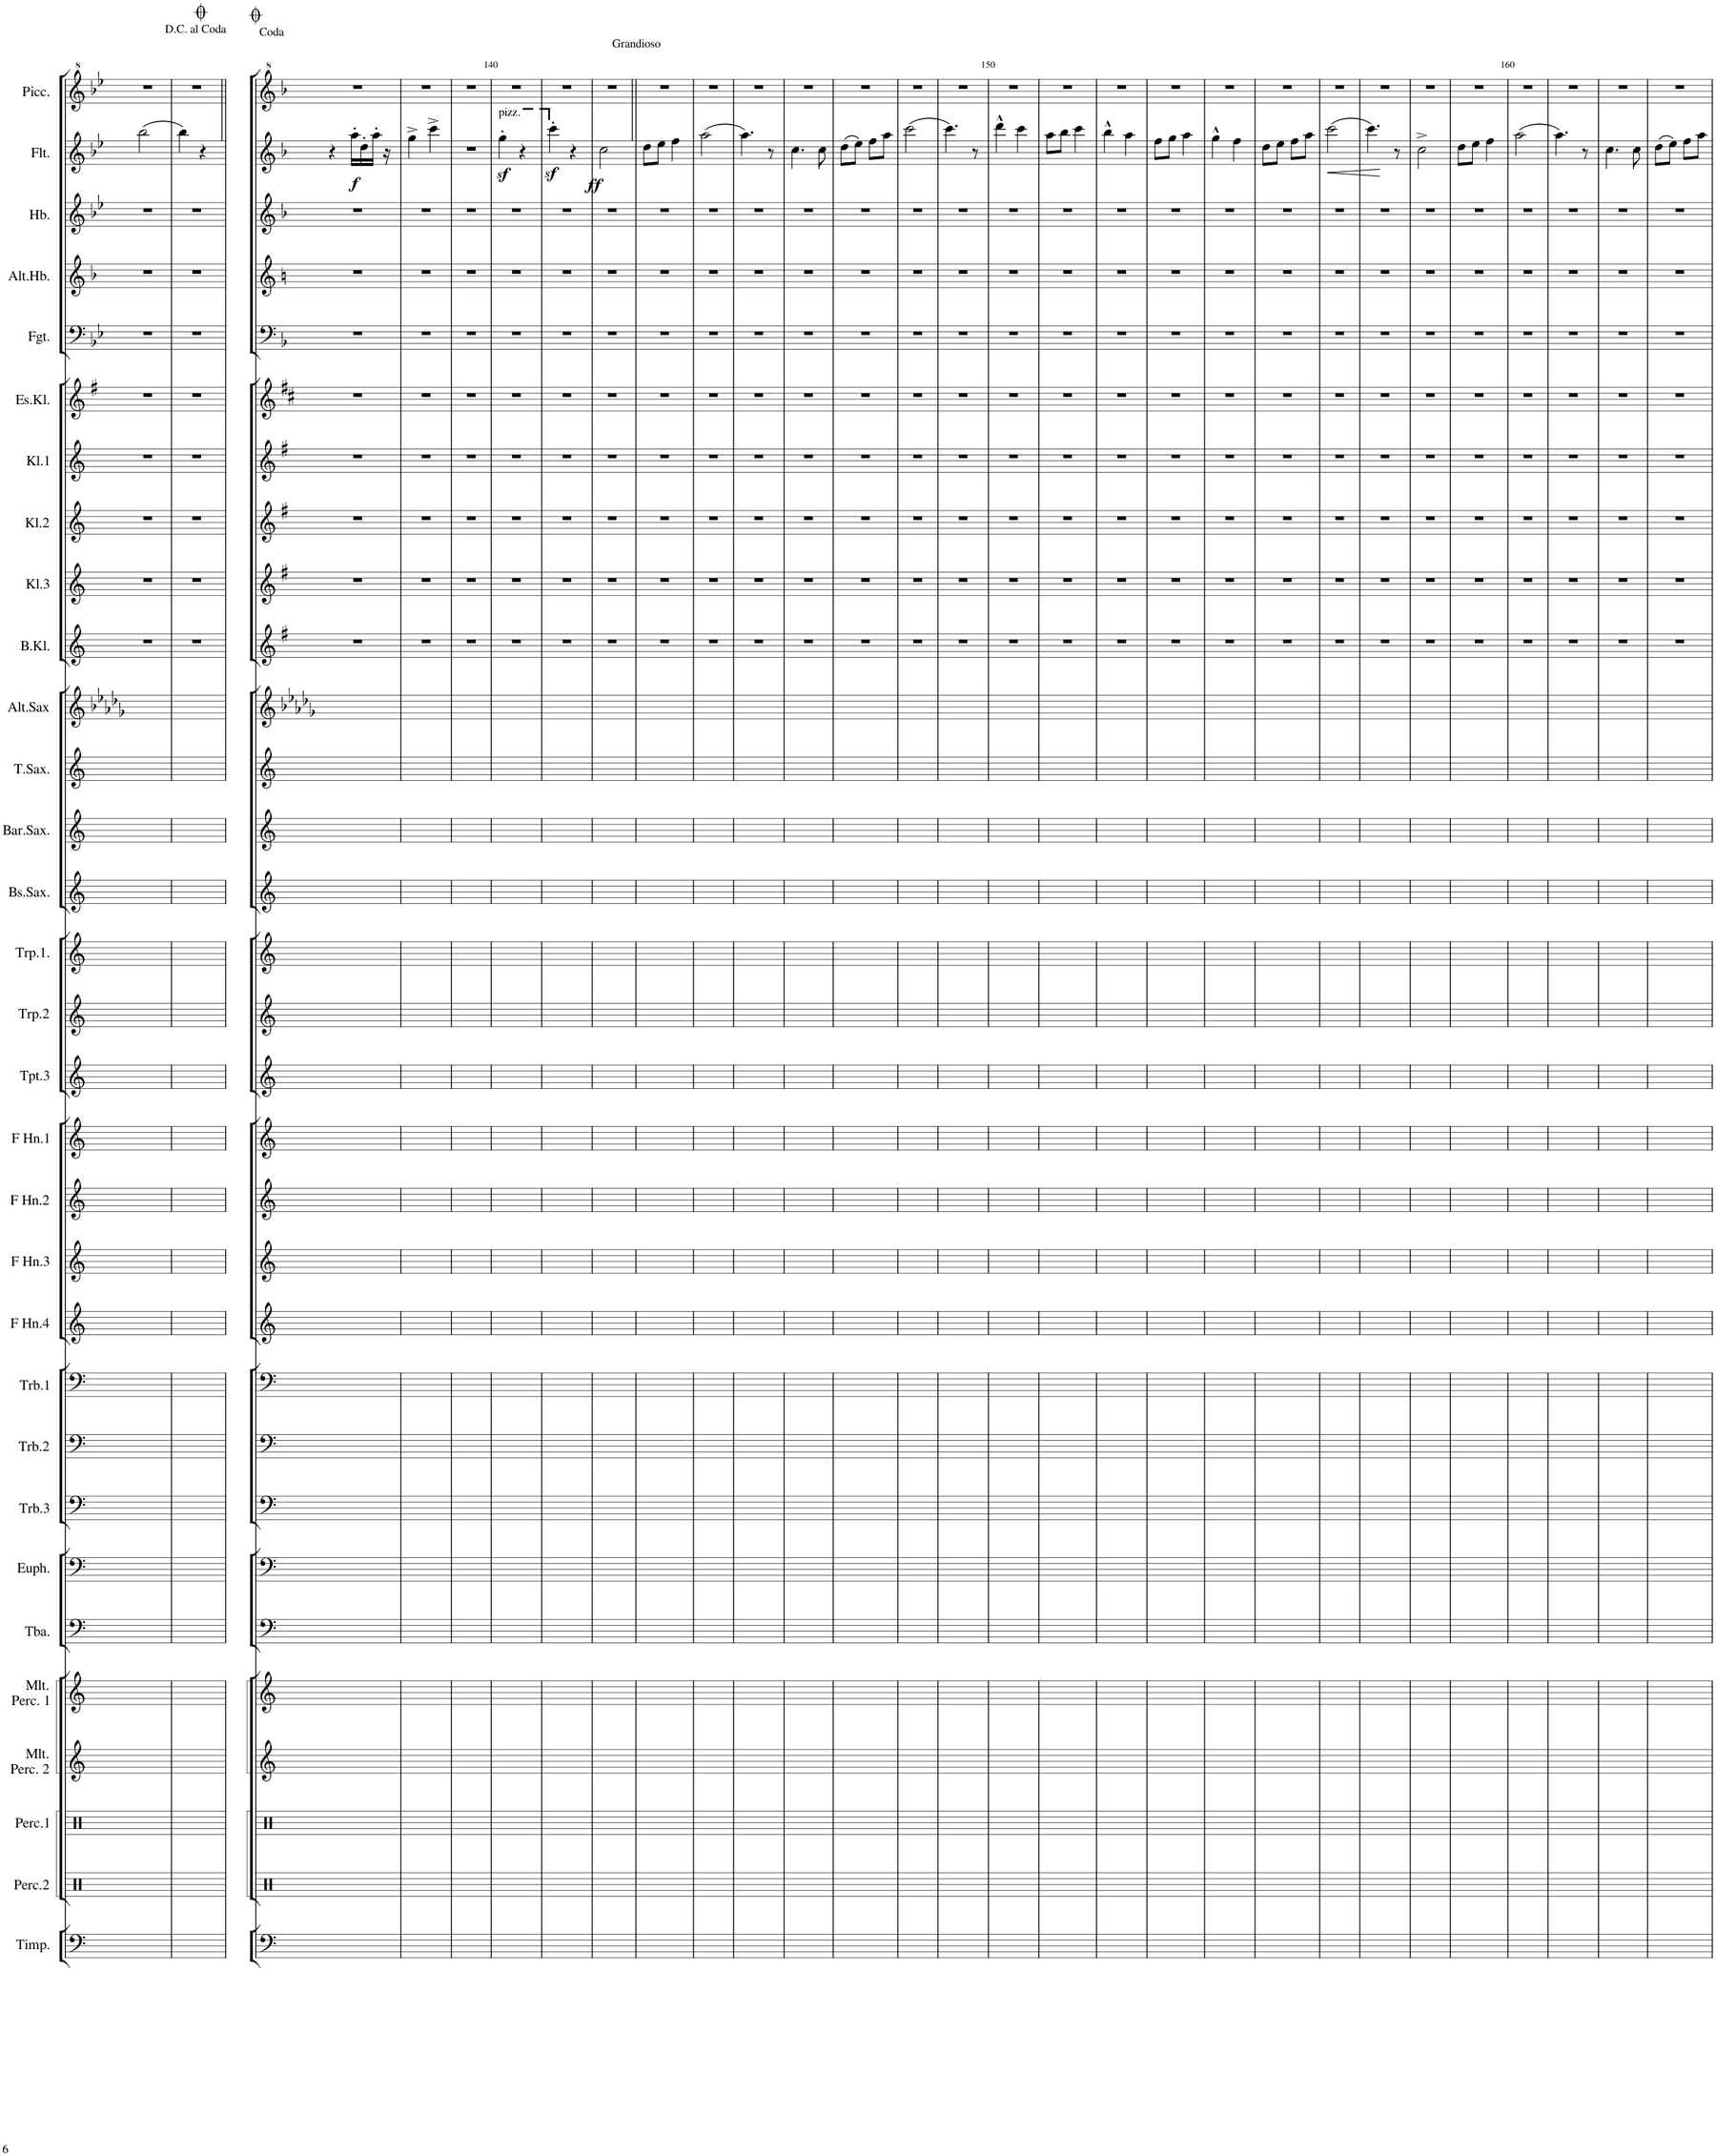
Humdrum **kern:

**kern	**kern	**kern	**kern	**kern	**kern	**kern	**kern	**kern	**kern	**kern	**kern	**kern	**kern	**kern	**kern	**kern	**kern	**kern	**kern	**kern	**kern	**kern	**kern	**kern	**kern	**kern	**kern	**kern	**kern	**dynam	**kern
*part31	*part30	*part29	*part28	*part27	*part26	*part25	*part24	*part23	*part22	*part21	*part20	*part19	*part18	*part17	*part16	*part15	*part14	*part13	*part12	*part11	*part10	*part9	*part8	*part7	*part6	*part5	*part4	*part3	*part2	*part2	*part1
*staff31	*staff30	*staff29	*staff28	*staff27	*staff26	*staff25	*staff24	*staff23	*staff22	*staff21	*staff20	*staff19	*staff18	*staff17	*staff16	*staff15	*staff14	*staff13	*staff12	*staff11	*staff10	*staff9	*staff8	*staff7	*staff6	*staff5	*staff4	*staff3	*staff2	*staff2	*staff1
*I"Timpani	*I"Percussion 2 Toms, Hi-Hat, Bongos, Triangle	*I"Percussion 1 Bass Drum, Snare Drum, Mark Tree	*I"Mallet Percussion 2 Xylophone, Glockenspiel	*I"Mallet Percussion 1 Vibraphone, Marimba	*I"Tuba Bass	*I"Euphonium	*I"Trombone 3	*I"Trombone 2	*I"Trombone 1	*I"Hoorn in F 4	*I"Hoorn in F 3	*I"Hoorn in F 2	*I"Hoorn in F 1	*I"Trompet 3	*I"Trompet 2	*I"Trompet 1	*I"Bas Sax	*I"Bariton Sax	*I"Tenor Sax	*I"Alt Sax	*I"Bas Klarinet	*I"Klarinet 3	*I"Klarinet 2	*I"Klarinet 1	*I"Es Klarinet	*I"Fagot	*I"Alt hobo	*I"Hobo	*I"Fluit	*	*I"Piccolo
*I'Timp.	*I'Perc.2	*I'Perc.1	*I'Mlt.  Perc. 2	*I'Mlt.  Perc. 1	*I'Tba.	*I'Euph.	*I'Trb.3	*I'Trb.2	*I'Trb.1	*	*	*	*	*I'Tpt.3	*I'Trp.2	*I'Trp.1.	*I'Bs.Sax.	*I'Bar.Sax.	*I'T.Sax.	*I'Alt.Sax	*I'B.Kl.	*I'Kl.3	*I'Kl.2	*I'Kl.1	*I'Es.Kl.	*I'Fgt.	*I'Alt.Hb.	*I'Hb.	*I'Flt.	*	*I'Picc.
!!LO:PB:g=z
*clefF4	*clefX	*clefX	*clefG2	*clefG2	*clefF4	*clefF4	*clefF4	*clefF4	*clefF4	*clefG2	*clefG2	*clefG2	*clefG2	*clefG2	*clefG2	*clefG2	*clefG2	*clefG2	*clefG2	*clefG2	*clefG2	*clefG2	*clefG2	*clefG2	*clefG2	*clefF4	*clefG2	*clefG2	*clefG2	*	*clefG^2
*	*	*	*	*Trd-14c-24	*	*	*	*	*	*Trd4c7	*Trd4c7	*Trd4c7	*Trd4c7	*Trd1c2	*Trd1c2	*Trd1c2	*Trd15c26	*Trd12c21	*Trd8c14	*Trd5c8	*Trd8c14	*Trd1c2	*Trd1c2	*Trd1c2	*Trd-2c-3	*	*Trd4c7	*	*	*	*Trd-7c-12
*k[]	*k[]	*k[]	*k[]	*k[]	*k[]	*k[]	*k[]	*k[]	*k[]	*k[]	*k[]	*k[]	*k[]	*k[]	*k[]	*k[]	*k[]	*k[]	*k[]	*k[b-e-a-d-g-]	*k[]	*k[]	*k[]	*k[]	*k[f#]	*k[b-e-]	*k[b-]	*k[b-e-]	*k[b-e-]	*	*k[b-e-]
*	*	*	*	*	*	*	*	*	*	*	*	*	*	*	*	*	*	*	*	*M2/4	*M2/4	*M2/4	*M2/4	*M2/4	*M2/4	*M2/4	*M2/4	*M2/4	*M2/4	*	*M2/4
=135	=135	=135	=135	=135	=135	=135	=135	=135	=135	=135	=135	=135	=135	=135	=135	=135	=135	=135	=135	=135	=135	=135	=135	=135	=135	=135	=135	=135	=135	=135	=135
1r	1r	1r	1r	1r	1r	1r	1r	1r	1r	1r	1r	1r	1r	1r	1r	1r	1r	1r	1r	2r	2r	2r	2r	2r	2r	2r	2r	2r	(2bb-\	.	2r
.	.	.	.	.	.	.	.	.	.	.	.	.	.	.	.	.	.	.	.	2ryy	2ryy	2ryy	2ryy	2ryy	2ryy	2ryy	2ryy	2ryy	2ryy	.	2ryy
=136	=136	=136	=136	=136	=136	=136	=136	=136	=136	=136	=136	=136	=136	=136	=136	=136	=136	=136	=136	=136	=136	=136	=136	=136	=136	=136	=136	=136	=136	=136	=136
1r	1r	1r	1r	1r	1r	1r	1r	1r	1r	1r	1r	1r	1r	1r	1r	1r	1r	1r	1r	2r	2r	2r	2r	2r	2r	2r	2r	2r	4bb-\)	.	2r
.	.	.	.	.	.	.	.	.	.	.	.	.	.	.	.	.	.	.	.	.	.	.	.	.	.	.	.	.	4r	.	.
.	.	.	.	.	.	.	.	.	.	.	.	.	.	.	.	.	.	.	.	2ryy	2ryy	2ryy	2ryy	2ryy	2ryy	2ryy	2ryy	2ryy	2ryy	.	2ryy
=137||	=137||	=137||	=137||	=137||	=137||	=137||	=137||	=137||	=137||	=137||	=137||	=137||	=137||	=137||	=137||	=137||	=137||	=137||	=137||	=137||	=137||	=137||	=137||	=137||	=137||	=137||	=137||	=137||	=137||	=137||	=137||
*	*	*	*	*	*	*	*	*	*	*	*	*	*	*	*	*	*	*	*	*	*k[f#]	*k[f#]	*k[f#]	*k[f#]	*k[f#c#]	*k[b-]	*k[]	*k[b-]	*k[b-]	*	*k[b-]
1r	1r	1r	1r	1r	1r	1r	1r	1r	1r	1r	1r	1r	1r	1r	1r	1r	1r	1r	1r	2r	2r	2r	2r	2r	2r	2r	2r	2r	4r	.	2r
!	!	!	!	!	!	!	!	!	!	!	!	!	!	!	!	!	!	!	!	!	!	!	!	!	!	!	!	!	!	!LO:DY:b	!
.	.	.	.	.	.	.	.	.	.	.	.	.	.	.	.	.	.	.	.	.	.	.	.	.	.	.	.	.	16aa'\LL	f	.
.	.	.	.	.	.	.	.	.	.	.	.	.	.	.	.	.	.	.	.	.	.	.	.	.	.	.	.	.	16dd'\	.	.
.	.	.	.	.	.	.	.	.	.	.	.	.	.	.	.	.	.	.	.	.	.	.	.	.	.	.	.	.	16aa'\JJ	.	.
.	.	.	.	.	.	.	.	.	.	.	.	.	.	.	.	.	.	.	.	.	.	.	.	.	.	.	.	.	16r	.	.
.	.	.	.	.	.	.	.	.	.	.	.	.	.	.	.	.	.	.	.	2ryy	2ryy	2ryy	2ryy	2ryy	2ryy	2ryy	2ryy	2ryy	2ryy	.	2ryy
=138	=138	=138	=138	=138	=138	=138	=138	=138	=138	=138	=138	=138	=138	=138	=138	=138	=138	=138	=138	=138	=138	=138	=138	=138	=138	=138	=138	=138	=138	=138	=138
1r	1r	1r	1r	1r	1r	1r	1r	1r	1r	1r	1r	1r	1r	1r	1r	1r	1r	1r	1r	2r	2r	2r	2r	2r	2r	2r	2r	2r	4gg^\	.	2r
.	.	.	.	.	.	.	.	.	.	.	.	.	.	.	.	.	.	.	.	.	.	.	.	.	.	.	.	.	4ccc^\	.	.
.	.	.	.	.	.	.	.	.	.	.	.	.	.	.	.	.	.	.	.	2ryy	2ryy	2ryy	2ryy	2ryy	2ryy	2ryy	2ryy	2ryy	2ryy	.	2ryy
=139	=139	=139	=139	=139	=139	=139	=139	=139	=139	=139	=139	=139	=139	=139	=139	=139	=139	=139	=139	=139	=139	=139	=139	=139	=139	=139	=139	=139	=139	=139	=139
1r	1r	1r	1r	1r	1r	1r	1r	1r	1r	1r	1r	1r	1r	1r	1r	1r	1r	1r	1r	2r	2r	2r	2r	2r	2r	2r	2r	2r	2r	.	2r
.	.	.	.	.	.	.	.	.	.	.	.	.	.	.	.	.	.	.	.	2ryy	2ryy	2ryy	2ryy	2ryy	2ryy	2ryy	2ryy	2ryy	2ryy	.	2ryy
=140	=140	=140	=140	=140	=140	=140	=140	=140	=140	=140	=140	=140	=140	=140	=140	=140	=140	=140	=140	=140	=140	=140	=140	=140	=140	=140	=140	=140	=140	=140	=140
*	*	*	*	*	*	*	*	*	*	*	*	*	*	*	*	*	*	*	*	*	*	*	*	*	*	*	*	*	*8va	*	*
1r	1r	1r	1r	1r	1r	1r	1r	1r	1r	1r	1r	1r	1r	1r	1r	1r	1r	1r	1r	2r	2r	2r	2r	2r	2r	2r	2r	2r	4gggz<'\	.	2r
.	.	.	.	.	.	.	.	.	.	.	.	.	.	.	.	.	.	.	.	.	.	.	.	.	.	.	.	.	4r	.	.
.	.	.	.	.	.	.	.	.	.	.	.	.	.	.	.	.	.	.	.	2ryy	2ryy	2ryy	2ryy	2ryy	2ryy	2ryy	2ryy	2ryy	2ryy	.	2ryy
=141	=141	=141	=141	=141	=141	=141	=141	=141	=141	=141	=141	=141	=141	=141	=141	=141	=141	=141	=141	=141	=141	=141	=141	=141	=141	=141	=141	=141	=141	=141	=141
1r	1r	1r	1r	1r	1r	1r	1r	1r	1r	1r	1r	1r	1r	1r	1r	1r	1r	1r	1r	2r	2r	2r	2r	2r	2r	2r	2r	2r	4ccccz<'\	.	2r
.	.	.	.	.	.	.	.	.	.	.	.	.	.	.	.	.	.	.	.	.	.	.	.	.	.	.	.	.	4r	.	.
*	*	*	*	*	*	*	*	*	*	*	*	*	*	*	*	*	*	*	*	*	*	*	*	*	*	*	*	*	*X8va	*	*
.	.	.	.	.	.	.	.	.	.	.	.	.	.	.	.	.	.	.	.	2ryy	2ryy	2ryy	2ryy	2ryy	2ryy	2ryy	2ryy	2ryy	2ryy	.	2ryy
=142	=142	=142	=142	=142	=142	=142	=142	=142	=142	=142	=142	=142	=142	=142	=142	=142	=142	=142	=142	=142	=142	=142	=142	=142	=142	=142	=142	=142	=142	=142	=142
!	!	!	!	!	!	!	!	!	!	!	!	!	!	!	!	!	!	!	!	!	!	!	!	!	!	!	!	!	!	!	!LO:TX:a:t=Grandioso
!	!	!	!	!	!	!	!	!	!	!	!	!	!	!	!	!	!	!	!	!	!	!	!	!	!	!	!	!	!	!LO:DY:b	!
1r	1r	1r	1r	1r	1r	1r	1r	1r	1r	1r	1r	1r	1r	1r	1r	1r	1r	1r	1r	2r	2r	2r	2r	2r	2r	2r	2r	2r	2cc\	ff	2r
.	.	.	.	.	.	.	.	.	.	.	.	.	.	.	.	.	.	.	.	2ryy	2ryy	2ryy	2ryy	2ryy	2ryy	2ryy	2ryy	2ryy	2ryy	.	2ryy
=143||	=143||	=143||	=143||	=143||	=143||	=143||	=143||	=143||	=143||	=143||	=143||	=143||	=143||	=143||	=143||	=143||	=143||	=143||	=143||	=143||	=143||	=143||	=143||	=143||	=143||	=143||	=143||	=143||	=143||	=143||	=143||
1r	1r	1r	1r	1r	1r	1r	1r	1r	1r	1r	1r	1r	1r	1r	1r	1r	1r	1r	1r	2r	2r	2r	2r	2r	2r	2r	2r	2r	8dd\L	.	2r
.	.	.	.	.	.	.	.	.	.	.	.	.	.	.	.	.	.	.	.	.	.	.	.	.	.	.	.	.	8ee\J	.	.
.	.	.	.	.	.	.	.	.	.	.	.	.	.	.	.	.	.	.	.	.	.	.	.	.	.	.	.	.	4ff\	.	.
.	.	.	.	.	.	.	.	.	.	.	.	.	.	.	.	.	.	.	.	2ryy	2ryy	2ryy	2ryy	2ryy	2ryy	2ryy	2ryy	2ryy	2ryy	.	2ryy
=144	=144	=144	=144	=144	=144	=144	=144	=144	=144	=144	=144	=144	=144	=144	=144	=144	=144	=144	=144	=144	=144	=144	=144	=144	=144	=144	=144	=144	=144	=144	=144
1r	1r	1r	1r	1r	1r	1r	1r	1r	1r	1r	1r	1r	1r	1r	1r	1r	1r	1r	1r	2r	2r	2r	2r	2r	2r	2r	2r	2r	(2aa\	.	2r
.	.	.	.	.	.	.	.	.	.	.	.	.	.	.	.	.	.	.	.	2ryy	2ryy	2ryy	2ryy	2ryy	2ryy	2ryy	2ryy	2ryy	2ryy	.	2ryy
=145	=145	=145	=145	=145	=145	=145	=145	=145	=145	=145	=145	=145	=145	=145	=145	=145	=145	=145	=145	=145	=145	=145	=145	=145	=145	=145	=145	=145	=145	=145	=145
1r	1r	1r	1r	1r	1r	1r	1r	1r	1r	1r	1r	1r	1r	1r	1r	1r	1r	1r	1r	2r	2r	2r	2r	2r	2r	2r	2r	2r	4.aa\)	.	2r
.	.	.	.	.	.	.	.	.	.	.	.	.	.	.	.	.	.	.	.	.	.	.	.	.	.	.	.	.	8r	.	.
.	.	.	.	.	.	.	.	.	.	.	.	.	.	.	.	.	.	.	.	2ryy	2ryy	2ryy	2ryy	2ryy	2ryy	2ryy	2ryy	2ryy	2ryy	.	2ryy
=146	=146	=146	=146	=146	=146	=146	=146	=146	=146	=146	=146	=146	=146	=146	=146	=146	=146	=146	=146	=146	=146	=146	=146	=146	=146	=146	=146	=146	=146	=146	=146
1r	1r	1r	1r	1r	1r	1r	1r	1r	1r	1r	1r	1r	1r	1r	1r	1r	1r	1r	1r	2r	2r	2r	2r	2r	2r	2r	2r	2r	4.cc\	.	2r
.	.	.	.	.	.	.	.	.	.	.	.	.	.	.	.	.	.	.	.	.	.	.	.	.	.	.	.	.	8cc\	.	.
.	.	.	.	.	.	.	.	.	.	.	.	.	.	.	.	.	.	.	.	2ryy	2ryy	2ryy	2ryy	2ryy	2ryy	2ryy	2ryy	2ryy	2ryy	.	2ryy
=147	=147	=147	=147	=147	=147	=147	=147	=147	=147	=147	=147	=147	=147	=147	=147	=147	=147	=147	=147	=147	=147	=147	=147	=147	=147	=147	=147	=147	=147	=147	=147
1r	1r	1r	1r	1r	1r	1r	1r	1r	1r	1r	1r	1r	1r	1r	1r	1r	1r	1r	1r	2r	2r	2r	2r	2r	2r	2r	2r	2r	(8dd\L	.	2r
.	.	.	.	.	.	.	.	.	.	.	.	.	.	.	.	.	.	.	.	.	.	.	.	.	.	.	.	.	8ee\J)	.	.
.	.	.	.	.	.	.	.	.	.	.	.	.	.	.	.	.	.	.	.	.	.	.	.	.	.	.	.	.	8ff\L	.	.
.	.	.	.	.	.	.	.	.	.	.	.	.	.	.	.	.	.	.	.	.	.	.	.	.	.	.	.	.	8aa\J	.	.
.	.	.	.	.	.	.	.	.	.	.	.	.	.	.	.	.	.	.	.	2ryy	2ryy	2ryy	2ryy	2ryy	2ryy	2ryy	2ryy	2ryy	2ryy	.	2ryy
=148	=148	=148	=148	=148	=148	=148	=148	=148	=148	=148	=148	=148	=148	=148	=148	=148	=148	=148	=148	=148	=148	=148	=148	=148	=148	=148	=148	=148	=148	=148	=148
1r	1r	1r	1r	1r	1r	1r	1r	1r	1r	1r	1r	1r	1r	1r	1r	1r	1r	1r	1r	2r	2r	2r	2r	2r	2r	2r	2r	2r	(2ccc\	.	2r
.	.	.	.	.	.	.	.	.	.	.	.	.	.	.	.	.	.	.	.	2ryy	2ryy	2ryy	2ryy	2ryy	2ryy	2ryy	2ryy	2ryy	2ryy	.	2ryy
=149	=149	=149	=149	=149	=149	=149	=149	=149	=149	=149	=149	=149	=149	=149	=149	=149	=149	=149	=149	=149	=149	=149	=149	=149	=149	=149	=149	=149	=149	=149	=149
1r	1r	1r	1r	1r	1r	1r	1r	1r	1r	1r	1r	1r	1r	1r	1r	1r	1r	1r	1r	2r	2r	2r	2r	2r	2r	2r	2r	2r	4.ccc\)	.	2r
.	.	.	.	.	.	.	.	.	.	.	.	.	.	.	.	.	.	.	.	.	.	.	.	.	.	.	.	.	8r	.	.
.	.	.	.	.	.	.	.	.	.	.	.	.	.	.	.	.	.	.	.	2ryy	2ryy	2ryy	2ryy	2ryy	2ryy	2ryy	2ryy	2ryy	2ryy	.	2ryy
=150	=150	=150	=150	=150	=150	=150	=150	=150	=150	=150	=150	=150	=150	=150	=150	=150	=150	=150	=150	=150	=150	=150	=150	=150	=150	=150	=150	=150	=150	=150	=150
1r	1r	1r	1r	1r	1r	1r	1r	1r	1r	1r	1r	1r	1r	1r	1r	1r	1r	1r	1r	2r	2r	2r	2r	2r	2r	2r	2r	2r	4ddd^^\	.	2r
.	.	.	.	.	.	.	.	.	.	.	.	.	.	.	.	.	.	.	.	.	.	.	.	.	.	.	.	.	4ccc\	.	.
.	.	.	.	.	.	.	.	.	.	.	.	.	.	.	.	.	.	.	.	2ryy	2ryy	2ryy	2ryy	2ryy	2ryy	2ryy	2ryy	2ryy	2ryy	.	2ryy
=151	=151	=151	=151	=151	=151	=151	=151	=151	=151	=151	=151	=151	=151	=151	=151	=151	=151	=151	=151	=151	=151	=151	=151	=151	=151	=151	=151	=151	=151	=151	=151
1r	1r	1r	1r	1r	1r	1r	1r	1r	1r	1r	1r	1r	1r	1r	1r	1r	1r	1r	1r	2r	2r	2r	2r	2r	2r	2r	2r	2r	8aa\L	.	2r
.	.	.	.	.	.	.	.	.	.	.	.	.	.	.	.	.	.	.	.	.	.	.	.	.	.	.	.	.	8bb-\J	.	.
.	.	.	.	.	.	.	.	.	.	.	.	.	.	.	.	.	.	.	.	.	.	.	.	.	.	.	.	.	4ccc\	.	.
.	.	.	.	.	.	.	.	.	.	.	.	.	.	.	.	.	.	.	.	2ryy	2ryy	2ryy	2ryy	2ryy	2ryy	2ryy	2ryy	2ryy	2ryy	.	2ryy
=152	=152	=152	=152	=152	=152	=152	=152	=152	=152	=152	=152	=152	=152	=152	=152	=152	=152	=152	=152	=152	=152	=152	=152	=152	=152	=152	=152	=152	=152	=152	=152
1r	1r	1r	1r	1r	1r	1r	1r	1r	1r	1r	1r	1r	1r	1r	1r	1r	1r	1r	1r	2r	2r	2r	2r	2r	2r	2r	2r	2r	4bb-^^\	.	2r
.	.	.	.	.	.	.	.	.	.	.	.	.	.	.	.	.	.	.	.	.	.	.	.	.	.	.	.	.	4aa\	.	.
.	.	.	.	.	.	.	.	.	.	.	.	.	.	.	.	.	.	.	.	2ryy	2ryy	2ryy	2ryy	2ryy	2ryy	2ryy	2ryy	2ryy	2ryy	.	2ryy
=153	=153	=153	=153	=153	=153	=153	=153	=153	=153	=153	=153	=153	=153	=153	=153	=153	=153	=153	=153	=153	=153	=153	=153	=153	=153	=153	=153	=153	=153	=153	=153
1r	1r	1r	1r	1r	1r	1r	1r	1r	1r	1r	1r	1r	1r	1r	1r	1r	1r	1r	1r	2r	2r	2r	2r	2r	2r	2r	2r	2r	8ff\L	.	2r
.	.	.	.	.	.	.	.	.	.	.	.	.	.	.	.	.	.	.	.	.	.	.	.	.	.	.	.	.	8gg\J	.	.
.	.	.	.	.	.	.	.	.	.	.	.	.	.	.	.	.	.	.	.	.	.	.	.	.	.	.	.	.	4aa\	.	.
.	.	.	.	.	.	.	.	.	.	.	.	.	.	.	.	.	.	.	.	2ryy	2ryy	2ryy	2ryy	2ryy	2ryy	2ryy	2ryy	2ryy	2ryy	.	2ryy
=154	=154	=154	=154	=154	=154	=154	=154	=154	=154	=154	=154	=154	=154	=154	=154	=154	=154	=154	=154	=154	=154	=154	=154	=154	=154	=154	=154	=154	=154	=154	=154
1r	1r	1r	1r	1r	1r	1r	1r	1r	1r	1r	1r	1r	1r	1r	1r	1r	1r	1r	1r	2r	2r	2r	2r	2r	2r	2r	2r	2r	4gg^^\	.	2r
.	.	.	.	.	.	.	.	.	.	.	.	.	.	.	.	.	.	.	.	.	.	.	.	.	.	.	.	.	4ff\	.	.
.	.	.	.	.	.	.	.	.	.	.	.	.	.	.	.	.	.	.	.	2ryy	2ryy	2ryy	2ryy	2ryy	2ryy	2ryy	2ryy	2ryy	2ryy	.	2ryy
=155	=155	=155	=155	=155	=155	=155	=155	=155	=155	=155	=155	=155	=155	=155	=155	=155	=155	=155	=155	=155	=155	=155	=155	=155	=155	=155	=155	=155	=155	=155	=155
1r	1r	1r	1r	1r	1r	1r	1r	1r	1r	1r	1r	1r	1r	1r	1r	1r	1r	1r	1r	2r	2r	2r	2r	2r	2r	2r	2r	2r	8dd\L	.	2r
.	.	.	.	.	.	.	.	.	.	.	.	.	.	.	.	.	.	.	.	.	.	.	.	.	.	.	.	.	8ee\J	.	.
.	.	.	.	.	.	.	.	.	.	.	.	.	.	.	.	.	.	.	.	.	.	.	.	.	.	.	.	.	8ff\L	.	.
.	.	.	.	.	.	.	.	.	.	.	.	.	.	.	.	.	.	.	.	.	.	.	.	.	.	.	.	.	8aa\J	.	.
.	.	.	.	.	.	.	.	.	.	.	.	.	.	.	.	.	.	.	.	2ryy	2ryy	2ryy	2ryy	2ryy	2ryy	2ryy	2ryy	2ryy	2ryy	.	2ryy
=156	=156	=156	=156	=156	=156	=156	=156	=156	=156	=156	=156	=156	=156	=156	=156	=156	=156	=156	=156	=156	=156	=156	=156	=156	=156	=156	=156	=156	=156	=156	=156
!	!	!	!	!	!	!	!	!	!	!	!	!	!	!	!	!	!	!	!	!	!	!	!	!	!	!	!	!	!	!LO:HP:b	!
1r	1r	1r	1r	1r	1r	1r	1r	1r	1r	1r	1r	1r	1r	1r	1r	1r	1r	1r	1r	2r	2r	2r	2r	2r	2r	2r	2r	2r	(2ccc\	<	2r
.	.	.	.	.	.	.	.	.	.	.	.	.	.	.	.	.	.	.	.	2ryy	2ryy	2ryy	2ryy	2ryy	2ryy	2ryy	2ryy	2ryy	2ryy	[	2ryy
=157	=157	=157	=157	=157	=157	=157	=157	=157	=157	=157	=157	=157	=157	=157	=157	=157	=157	=157	=157	=157	=157	=157	=157	=157	=157	=157	=157	=157	=157	=157	=157
1r	1r	1r	1r	1r	1r	1r	1r	1r	1r	1r	1r	1r	1r	1r	1r	1r	1r	1r	1r	2r	2r	2r	2r	2r	2r	2r	2r	2r	4.ccc\)	.	2r
.	.	.	.	.	.	.	.	.	.	.	.	.	.	.	.	.	.	.	.	.	.	.	.	.	.	.	.	.	8r	.	.
.	.	.	.	.	.	.	.	.	.	.	.	.	.	.	.	.	.	.	.	2ryy	2ryy	2ryy	2ryy	2ryy	2ryy	2ryy	2ryy	2ryy	2ryy	.	2ryy
=158	=158	=158	=158	=158	=158	=158	=158	=158	=158	=158	=158	=158	=158	=158	=158	=158	=158	=158	=158	=158	=158	=158	=158	=158	=158	=158	=158	=158	=158	=158	=158
1r	1r	1r	1r	1r	1r	1r	1r	1r	1r	1r	1r	1r	1r	1r	1r	1r	1r	1r	1r	2r	2r	2r	2r	2r	2r	2r	2r	2r	2cc^\	.	2r
.	.	.	.	.	.	.	.	.	.	.	.	.	.	.	.	.	.	.	.	2ryy	2ryy	2ryy	2ryy	2ryy	2ryy	2ryy	2ryy	2ryy	2ryy	.	2ryy
=159	=159	=159	=159	=159	=159	=159	=159	=159	=159	=159	=159	=159	=159	=159	=159	=159	=159	=159	=159	=159	=159	=159	=159	=159	=159	=159	=159	=159	=159	=159	=159
1r	1r	1r	1r	1r	1r	1r	1r	1r	1r	1r	1r	1r	1r	1r	1r	1r	1r	1r	1r	2r	2r	2r	2r	2r	2r	2r	2r	2r	8dd\L	.	2r
.	.	.	.	.	.	.	.	.	.	.	.	.	.	.	.	.	.	.	.	.	.	.	.	.	.	.	.	.	8ee\J	.	.
.	.	.	.	.	.	.	.	.	.	.	.	.	.	.	.	.	.	.	.	.	.	.	.	.	.	.	.	.	4ff\	.	.
.	.	.	.	.	.	.	.	.	.	.	.	.	.	.	.	.	.	.	.	2ryy	2ryy	2ryy	2ryy	2ryy	2ryy	2ryy	2ryy	2ryy	2ryy	.	2ryy
=160	=160	=160	=160	=160	=160	=160	=160	=160	=160	=160	=160	=160	=160	=160	=160	=160	=160	=160	=160	=160	=160	=160	=160	=160	=160	=160	=160	=160	=160	=160	=160
1r	1r	1r	1r	1r	1r	1r	1r	1r	1r	1r	1r	1r	1r	1r	1r	1r	1r	1r	1r	2r	2r	2r	2r	2r	2r	2r	2r	2r	(2aa\	.	2r
.	.	.	.	.	.	.	.	.	.	.	.	.	.	.	.	.	.	.	.	2ryy	2ryy	2ryy	2ryy	2ryy	2ryy	2ryy	2ryy	2ryy	2ryy	.	2ryy
=161	=161	=161	=161	=161	=161	=161	=161	=161	=161	=161	=161	=161	=161	=161	=161	=161	=161	=161	=161	=161	=161	=161	=161	=161	=161	=161	=161	=161	=161	=161	=161
1r	1r	1r	1r	1r	1r	1r	1r	1r	1r	1r	1r	1r	1r	1r	1r	1r	1r	1r	1r	2r	2r	2r	2r	2r	2r	2r	2r	2r	4.aa\)	.	2r
.	.	.	.	.	.	.	.	.	.	.	.	.	.	.	.	.	.	.	.	.	.	.	.	.	.	.	.	.	8r	.	.
.	.	.	.	.	.	.	.	.	.	.	.	.	.	.	.	.	.	.	.	2ryy	2ryy	2ryy	2ryy	2ryy	2ryy	2ryy	2ryy	2ryy	2ryy	.	2ryy
=162	=162	=162	=162	=162	=162	=162	=162	=162	=162	=162	=162	=162	=162	=162	=162	=162	=162	=162	=162	=162	=162	=162	=162	=162	=162	=162	=162	=162	=162	=162	=162
1r	1r	1r	1r	1r	1r	1r	1r	1r	1r	1r	1r	1r	1r	1r	1r	1r	1r	1r	1r	2r	2r	2r	2r	2r	2r	2r	2r	2r	4.cc\	.	2r
.	.	.	.	.	.	.	.	.	.	.	.	.	.	.	.	.	.	.	.	.	.	.	.	.	.	.	.	.	8cc\	.	.
.	.	.	.	.	.	.	.	.	.	.	.	.	.	.	.	.	.	.	.	2ryy	2ryy	2ryy	2ryy	2ryy	2ryy	2ryy	2ryy	2ryy	2ryy	.	2ryy
=163	=163	=163	=163	=163	=163	=163	=163	=163	=163	=163	=163	=163	=163	=163	=163	=163	=163	=163	=163	=163	=163	=163	=163	=163	=163	=163	=163	=163	=163	=163	=163
1r	1r	1r	1r	1r	1r	1r	1r	1r	1r	1r	1r	1r	1r	1r	1r	1r	1r	1r	1r	2r	2r	2r	2r	2r	2r	2r	2r	2r	(8dd\L	.	2r
.	.	.	.	.	.	.	.	.	.	.	.	.	.	.	.	.	.	.	.	.	.	.	.	.	.	.	.	.	8ee\J)	.	.
.	.	.	.	.	.	.	.	.	.	.	.	.	.	.	.	.	.	.	.	.	.	.	.	.	.	.	.	.	8ff\L	.	.
.	.	.	.	.	.	.	.	.	.	.	.	.	.	.	.	.	.	.	.	.	.	.	.	.	.	.	.	.	8aa\J	.	.
.	.	.	.	.	.	.	.	.	.	.	.	.	.	.	.	.	.	.	.	2ryy	2ryy	2ryy	2ryy	2ryy	2ryy	2ryy	2ryy	2ryy	2ryy	.	2ryy
=	=	=	=	=	=	=	=	=	=	=	=	=	=	=	=	=	=	=	=	=	=	=	=	=	=	=	=	=	=	=	=
*-	*-	*-	*-	*-	*-	*-	*-	*-	*-	*-	*-	*-	*-	*-	*-	*-	*-	*-	*-	*-	*-	*-	*-	*-	*-	*-	*-	*-	*-	*-	*-
